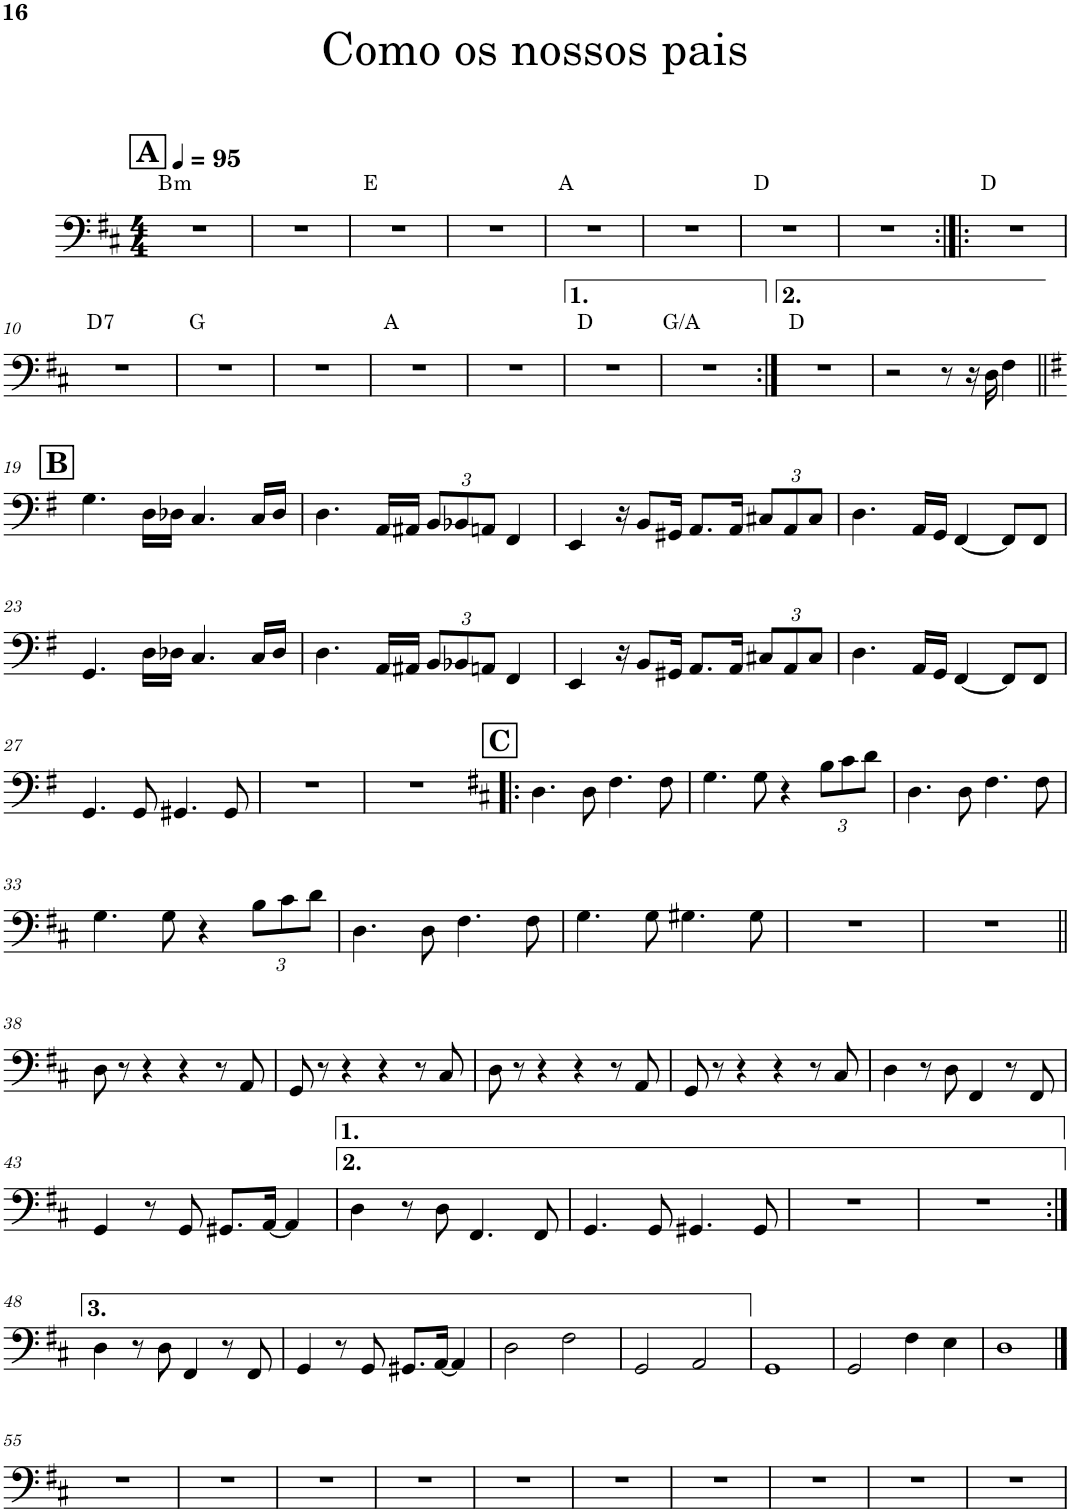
**kern	**harte
*part1	*part1
*staff1	*
*I"5-str. Electric Bass	*
*I'El. B.	*
!!LO:PB:g=z
*clefF4	*
*Trd7c12	*
*k[f#c#]	*
*M4/4	*
*MM95	*
!!LO:REH:place=s1:a:B:cj:fs=14:t=A
=1	=1
!	!LO:H:kt=m
1r	B:min
=2	=2
1r	.
=3	=3
1r	E:maj
=4	=4
1r	.
=5	=5
1r	A:maj
=6	=6
1r	.
=7	=7
1r	D:maj
=8	=8
1r	.
=9:|!|:	=9:|!|:
1r	D:maj
!!LO:LB:g=z
=10	=10
!	!LO:H:kt=7
1r	D:7
=11	=11
1r	G:maj
=12	=12
1r	.
=13	=13
1r	A:maj
=14	=14
1r	.
=15	=15
1r	D:maj
=16	=16
1r	G:maj/2
=17:|!	=17:|!
1r	D:maj
=18	=18
2r	.
8r	.
16r	.
16D\	.
4F#\	.
!!LO:LB:g=z
!!LO:REH:place=s1:a:B:cj:fs=14:t=B
=19||	=19||
*k[f#]	*
4.G\	.
16D\LL	.
16D-X\JJ	.
4.C/	.
16C/LL	.
16D-/JJ	.
=20	=20
4.D\	.
16AA/LL	.
16AA#X/JJ	.
*Xbrackettup	*
12BB/L	.
12BB-X/	.
12AAn/J	.
4FF#/	.
=21	=21
4EE/	.
16r	.
8BB/L	.
16GG#X/Jk	.
8.AA/L	.
16AA/Jk	.
12C#X/L	.
12AA/	.
12C#/J	.
=22	=22
4.D\	.
16AA/LL	.
16GG/JJ	.
[4FF#/	.
8FF#/L]	.
8FF#/J	.
!!LO:LB:g=z
=23	=23
4.GG/	.
16D\LL	.
16D-X\JJ	.
4.C/	.
16C/LL	.
16D-/JJ	.
=24	=24
4.D\	.
16AA/LL	.
16AA#X/JJ	.
12BB/L	.
12BB-X/	.
12AAn/J	.
4FF#/	.
=25	=25
4EE/	.
16r	.
8BB/L	.
16GG#X/Jk	.
8.AA/L	.
16AA/Jk	.
12C#X/L	.
12AA/	.
12C#/J	.
=26	=26
4.D\	.
16AA/LL	.
16GG/JJ	.
[4FF#/	.
8FF#/L]	.
8FF#/J	.
!!LO:LB:g=z
=27	=27
4.GG/	.
8GG/	.
4.GG#X/	.
8GG#/	.
=28	=28
1r	.
=29	=29
1r	.
!!LO:REH:place=s1:a:B:cj:fs=14:t=C
=30!|:	=30!|:
*k[f#c#]	*
4.D\	.
8D\	.
4.F#\	.
8F#\	.
=31	=31
4.G\	.
8G\	.
4r	.
12B\L	.
12c#\	.
12d\J	.
=32	=32
4.D\	.
8D\	.
4.F#\	.
8F#\	.
!!LO:LB:g=z
=33	=33
4.G\	.
8G\	.
4r	.
12B\L	.
12c#\	.
12d\J	.
=34	=34
4.D\	.
8D\	.
4.F#\	.
8F#\	.
=35	=35
4.G\	.
8G\	.
4.G#X\	.
8G#\	.
=36	=36
1r	.
=37	=37
1r	.
!!LO:LB:g=z
=38||	=38||
8D\	.
8r	.
4r	.
4r	.
8r	.
8AA/	.
=39	=39
8GG/	.
8r	.
4r	.
4r	.
8r	.
8C#/	.
=40	=40
8D\	.
8r	.
4r	.
4r	.
8r	.
8AA/	.
=41	=41
8GG/	.
8r	.
4r	.
4r	.
8r	.
8C#/	.
=42	=42
4D\	.
8r	.
8D\	.
4FF#/	.
8r	.
8FF#/	.
!!LO:LB:g=z
=43	=43
4GG/	.
8r	.
8GG/	.
8.GG#X/L	.
[16AA/Jk	.
4AA/]	.
=44	=44
4D\	.
8r	.
8D\	.
4.FF#/	.
8FF#/	.
=45	=45
4.GG/	.
8GG/	.
4.GG#X/	.
8GG#/	.
=46	=46
1r	.
=47	=47
1r	.
!!LO:LB:g=z
=48:|!	=48:|!
4D\	.
8r	.
8D\	.
4FF#/	.
8r	.
8FF#/	.
=49	=49
4GG/	.
8r	.
8GG/	.
8.GG#X/L	.
[16AA/Jk	.
4AA/]	.
=50	=50
2D\	.
2F#\	.
=51	=51
2GG/	.
2AA/	.
=52	=52
1GG	.
=53	=53
2GG/	.
4F#\	.
4E\	.
=54	=54
1D	.
!!LO:LB:g=z
==55	==55
1r	.
=56	=56
1r	.
=57	=57
1r	.
=58	=58
1r	.
=59	=59
1r	.
=60	=60
1r	.
=61	=61
1r	.
=62	=62
1r	.
=63	=63
1r	.
=64	=64
1r	.
=	=
*-	*-
